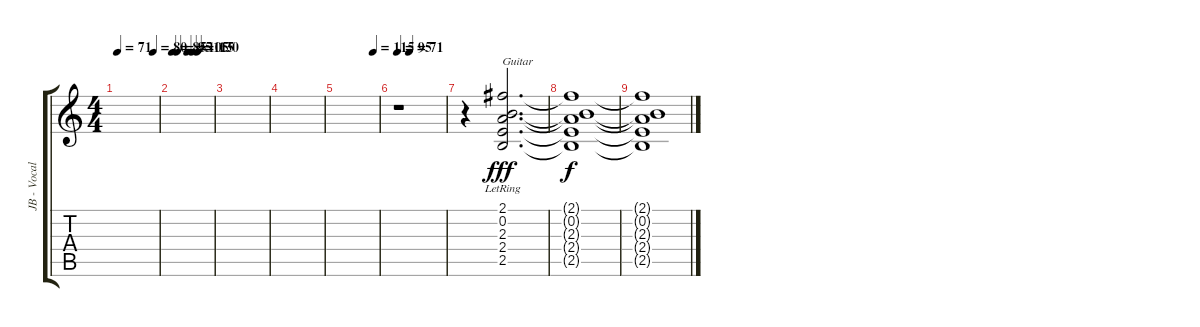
\track ("JB - Vocals" "JB - Vocal") {instrument overdrivenguitar}
\staff {score tabs}
\tuning (E4 B3 G3 D3 A2 E2) {hide}
\ts (4 4)
\tempo 71
\tempo (80 0.875)
\clef g2
\ks c
|
\tempo 85
\tempo (95 0.125)
\tempo (105 0.375)
\tempo (115 0.5)
\tempo (130 0.625)
|
|
|
\tempo (115 0.875)
|
\tempo 95
\tempo (71 0.25)
r.1{instrument acousticguitarsteel} |
r.4 (2.1{lr} 0.2{lr} 2.3{lr} 2.4{lr} 2.5{lr}).2{d txt "Guitar" dy fff} |
(2.1{t} 0.2{t} 2.3{t} 2.4{t} 2.5{t}).1{dy f} |
(2.1{t} 0.2{t} 2.3{t} 2.4{t} 2.5{t}).1
